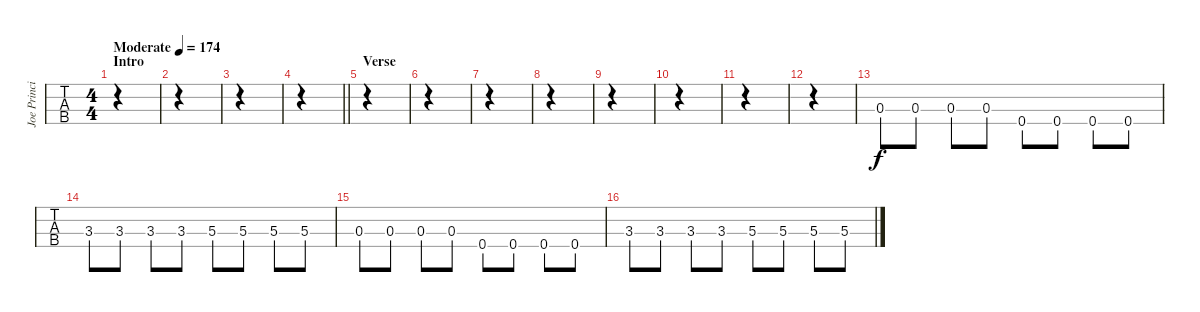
\track ("Joe Principe - Bass" "Joe Princi") {instrument electricbassfinger}
\staff {tabs}
\tuning (Gb2 Db2 Ab1 Eb1) {hide}
\ts (4 4)
\section ("" "Intro")
\tempo (174 "Moderate")
\clef f4
\ks c
|
|
|
\barLineRight lightlight
|
\section ("" "Verse")
|
|
|
|
|
|
|
|
0.3.8 0.3.8 0.3.8 0.3.8 0.4.8 0.4.8 0.4.8 0.4.8 |
3.3.8 3.3.8 3.3.8 3.3.8 5.3.8 5.3.8 5.3.8 5.3.8 |
0.3.8 0.3.8 0.3.8 0.3.8 0.4.8 0.4.8 0.4.8 0.4.8 |
3.3.8 3.3.8 3.3.8 3.3.8 5.3.8 5.3.8 5.3.8 5.3.8
